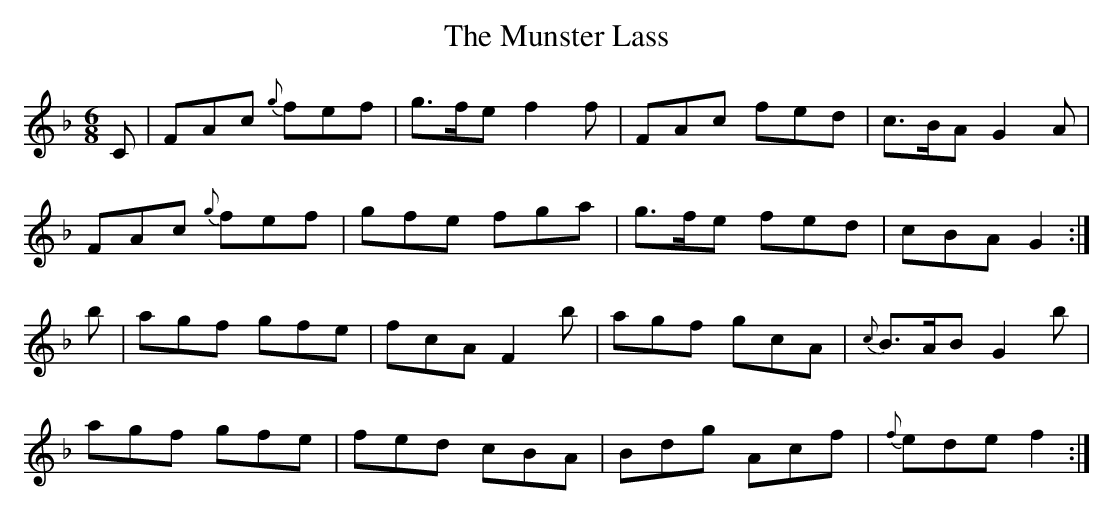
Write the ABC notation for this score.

X:1
T: The Munster Lass
M:6/8
L:1/8
K:F
C | FAc {g}fef | g>fe f2 f | FAc  fed |    c>BA G2 A |
    FAc {g}fef | gfe  fga  | g>fe fed |    cBA  G2  :|
b | agf    gfe | fcA  F2 b | agf  gcA | {c}B>AB G2 b |
    agf    gfe | fed  cBA  | Bdg  Acf | {f}ede  f2  :|
